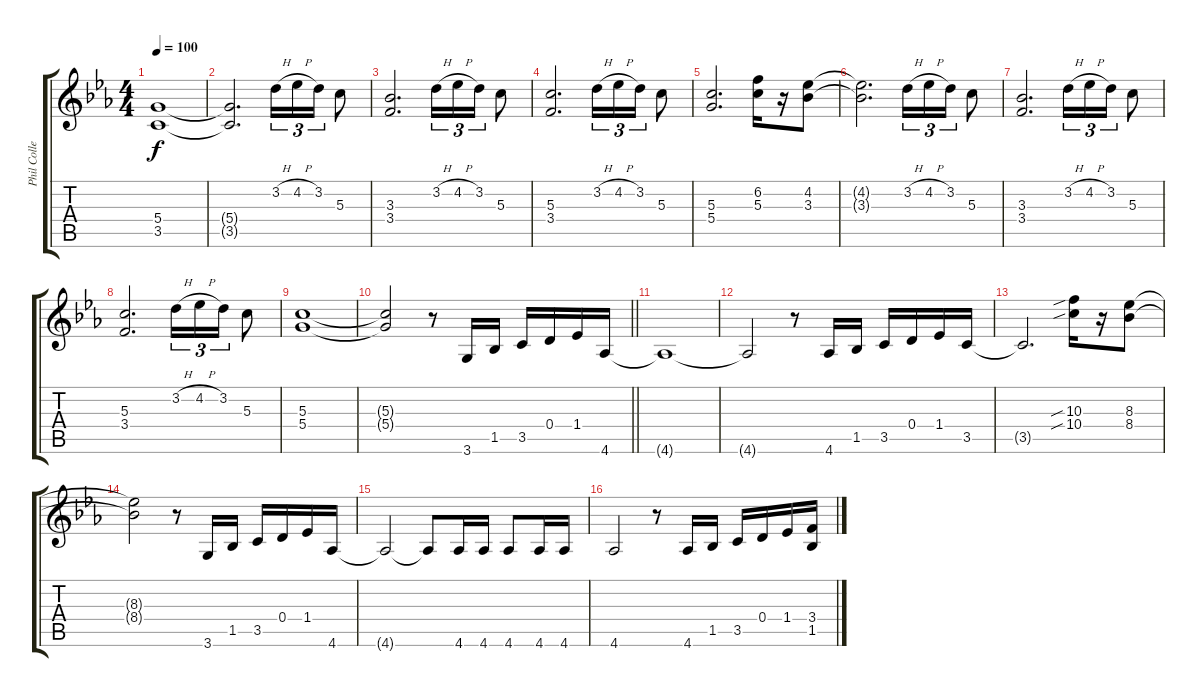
\track ("Phil Collen" "Phil Colle") {instrument distortionguitar}
\staff {score tabs}
\tuning (E4 B3 G3 D3 A2 E2) {hide}
\ts (4 4)
\tempo 100
\clef g2
\ks cminor
(5.4 3.5).1{dy f} |
(5.4{t} 3.5{t}).2{d} 3.2{h}.16{tu (3 2)} 4.2{h}.16{tu (3 2)} 3.2.16{tu (3 2)} 5.3.8 |
(3.3 3.4).2{d} 3.2{h}.16{tu (3 2)} 4.2{h}.16{tu (3 2)} 3.2.16{tu (3 2)} 5.3.8 |
(5.3 3.4).2{d} 3.2{h}.16{tu (3 2)} 4.2{h}.16{tu (3 2)} 3.2.16{tu (3 2)} 5.3.8 |
(5.3 5.4).2{d} (6.2 5.3).16 r.16 (4.2 3.3).8 |
(4.2{t} 3.3{t}).2{d} 3.2{h}.16{tu (3 2)} 4.2{h}.16{tu (3 2)} 3.2.16{tu (3 2)} 5.3.8 |
(3.3 3.4).2{d} 3.2{h}.16{tu (3 2)} 4.2{h}.16{tu (3 2)} 3.2.16{tu (3 2)} 5.3.8 |
(5.3 3.4).2{d} 3.2{h}.16{tu (3 2)} 4.2{h}.16{tu (3 2)} 3.2.16{tu (3 2)} 5.3.8 |
(5.3 5.4).1 |
\barLineRight lightlight
(5.3{t} 5.4{t}).2 r.8 3.6.16 1.5.16 3.5.16 0.4.16 1.4.16 4.6.16 |
4.6{t}.1 |
4.6{t}.2 r.8 4.6.16 1.5.16 3.5.16 0.4.16 1.4.16 3.5.16 |
3.5{t}.2{d} (10.3{sib} 10.4{sib}).16 r.16 (8.3 8.4).8 |
(8.3{t} 8.4{t}).2 r.8 3.6.16 1.5.16 3.5.16 0.4.16 1.4.16 4.6.16 |
4.6{t}.2 4.6{t}.8 4.6.16 4.6.16 4.6.8 4.6.16 4.6.16 |
4.6.2 r.8 4.6.16 1.5.16 3.5.16 0.4.16 1.4.16 (3.4 1.5).16
